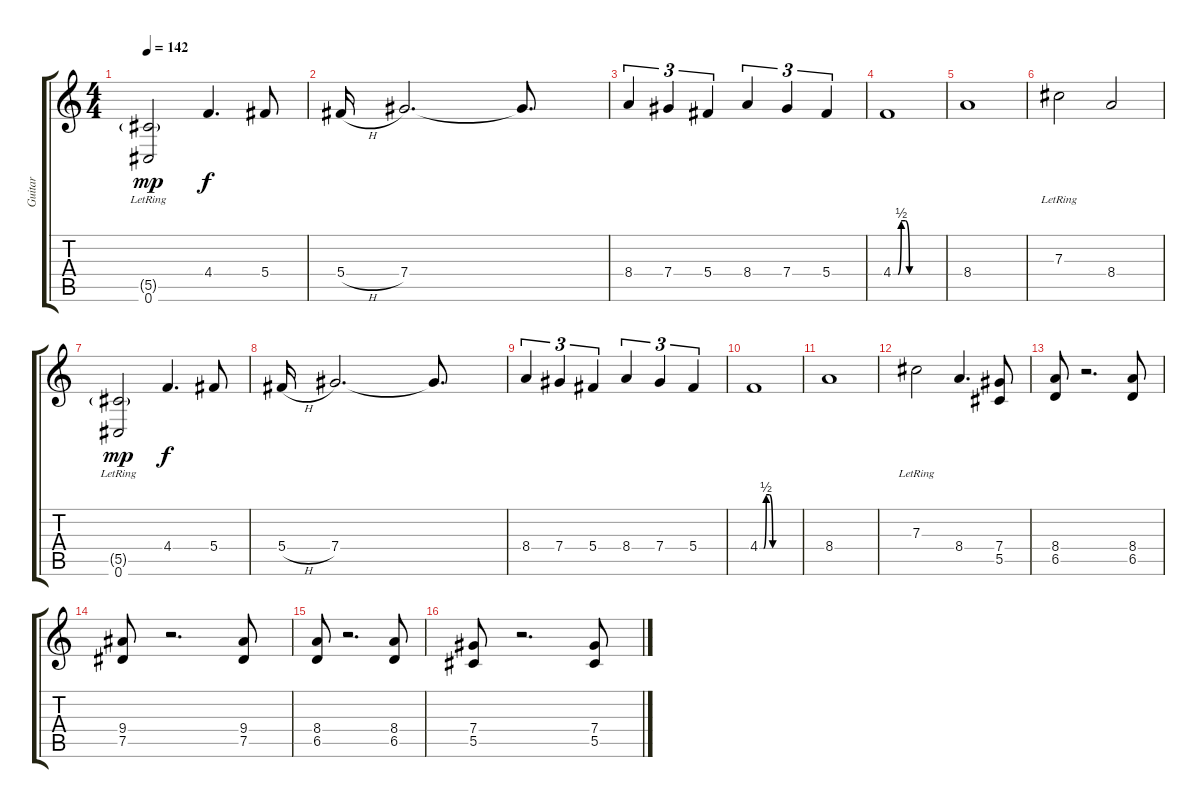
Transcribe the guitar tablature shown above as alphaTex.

\track ("Guitar" "Guitar") {instrument distortionguitar}
\staff {score tabs}
\tuning (Eb4 Bb3 Gb3 Db3 Ab2 Db2) {hide}
\ts (4 4)
\tempo 142
\clef g2
\ks c
(5.5{g lr} 0.6{lr}).2{dy mp instrument electricguitarjazz} 4.4.4{d dy f} 5.4.8 |
5.4{h}.16 7.4.2{d} 7.4{t}.8{d} |
8.4.4{tu (3 2)} 7.4.4{tu (3 2)} 5.4.4{tu (3 2)} 8.4.4{tu (3 2)} 7.4.4{tu (3 2)} 5.4.4{tu (3 2)} |
4.4{be (custom 0 0 6 0 10 2 15 2 20 0 24 0 30 0 45 0 60 0)}.1 |
8.4.1 |
7.3{lr}.2 8.4.2 |
(5.5{g lr} 0.6{lr}).2{dy mp instrument electricguitarjazz} 4.4.4{d dy f} 5.4.8 |
5.4{h}.16 7.4.2{d} 7.4{t}.8{d} |
8.4.4{tu (3 2)} 7.4.4{tu (3 2)} 5.4.4{tu (3 2)} 8.4.4{tu (3 2)} 7.4.4{tu (3 2)} 5.4.4{tu (3 2)} |
4.4{be (custom 0 0 6 0 10 2 15 2 20 0 24 0 30 0 45 0 60 0)}.1 |
8.4.1 |
7.3{lr}.2 8.4.4{d} (7.4 5.5).8{volume 13 instrument overdrivenguitar} |
(8.4 6.5).8 r.2{d} (8.4 6.5).8 |
(9.4 7.5).8 r.2{d} (9.4 7.5).8 |
(8.4 6.5).8 r.2{d} (8.4 6.5).8 |
(7.4 5.5).8 r.2{d} (7.4 5.5).8
